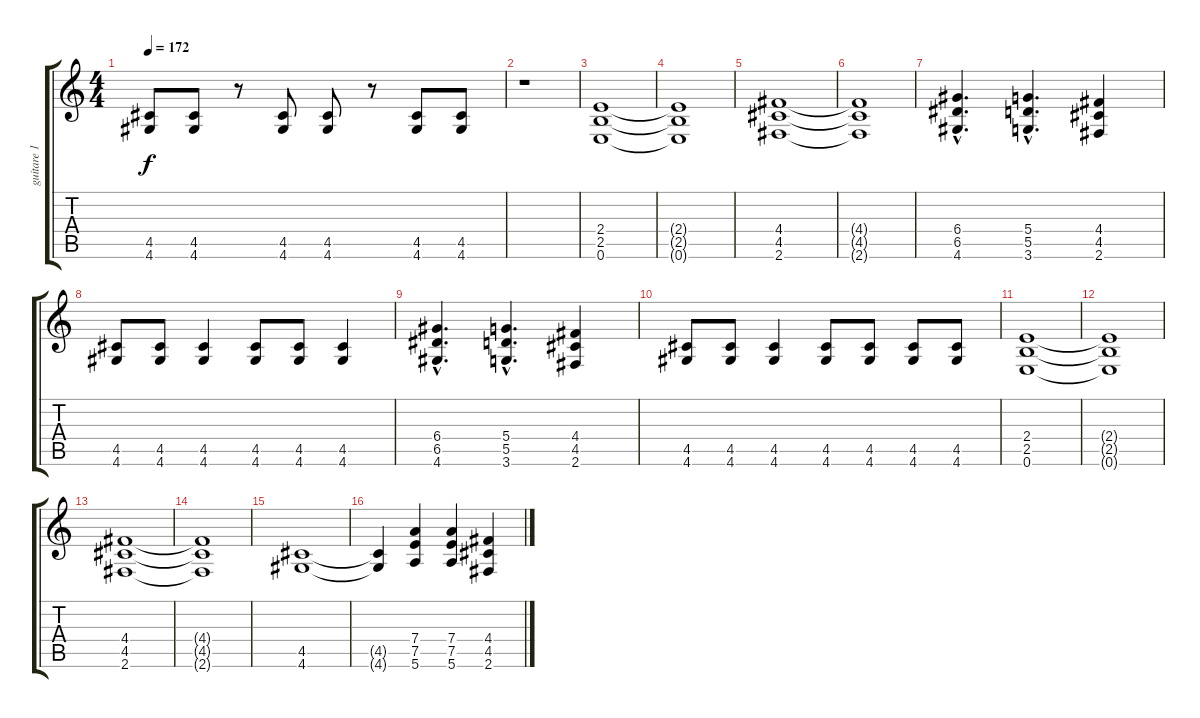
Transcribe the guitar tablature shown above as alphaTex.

\track ("guitare 1" "guitare 1") {instrument distortionguitar}
\staff {score tabs}
\tuning (E4 B3 G3 D3 A2 E2) {hide}
\ts (4 4)
\tempo 172
\clef g2
\ks c
(4.5 4.6).8{dy f} (4.5 4.6).8 r.8 (4.5 4.6).8 (4.5 4.6).8 r.8 (4.5 4.6).8 (4.5 4.6).8 |
r.1 |
(2.4 2.5 0.6).1 |
(2.4{t} 2.5{t} 0.6{t}).1 |
(4.4 4.5 2.6).1 |
(4.4{t} 4.5{t} 2.6{t}).1 |
(6.4{hac} 6.5{hac} 4.6{hac}).4{d} (5.4{hac} 5.5{hac} 3.6{hac}).4{d} (4.4 4.5 2.6).4 |
(4.5 4.6).8 (4.5 4.6).8 (4.5 4.6).4 (4.5 4.6).8 (4.5 4.6).8 (4.5 4.6).4 |
(6.4{hac} 6.5{hac} 4.6{hac}).4{d} (5.4{hac} 5.5{hac} 3.6{hac}).4{d} (4.4 4.5 2.6).4 |
(4.5 4.6).8 (4.5 4.6).8 (4.5 4.6).4 (4.5 4.6).8 (4.5 4.6).8 (4.5 4.6).8 (4.5 4.6).8 |
(2.4 2.5 0.6).1 |
(2.4{t} 2.5{t} 0.6{t}).1 |
(4.4 4.5 2.6).1 |
(4.4{t} 4.5{t} 2.6{t}).1 |
(4.5 4.6).1 |
(4.5{t} 4.6{t}).4 (7.4 7.5 5.6).4 (7.4 7.5 5.6).4 (4.4 4.5 2.6).4
